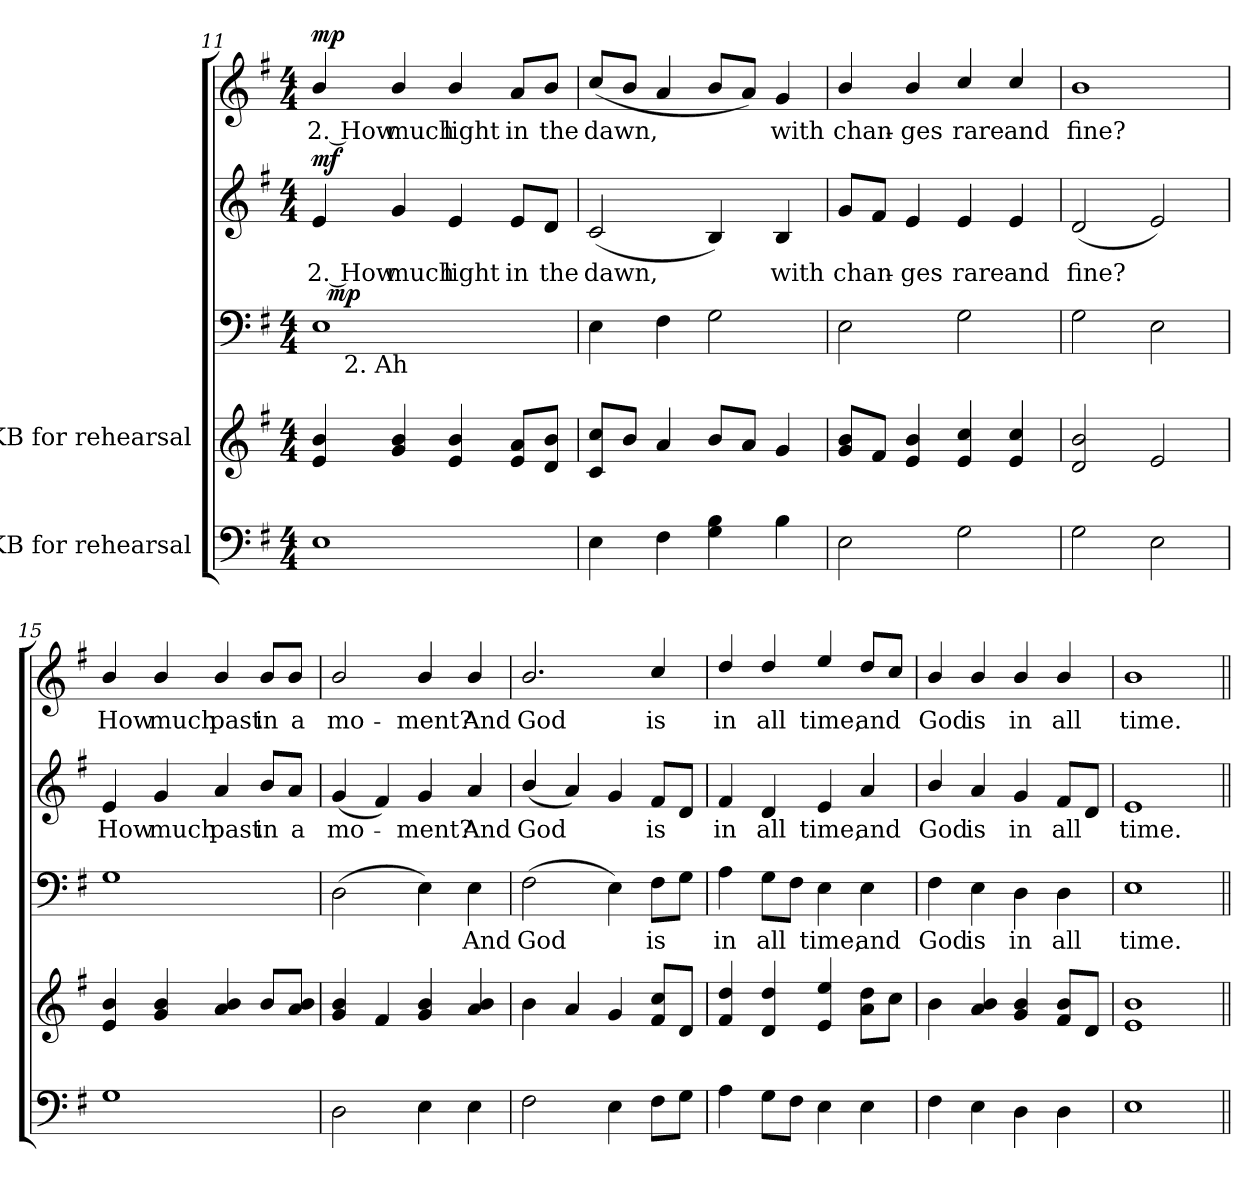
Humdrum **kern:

**kern	**kern	**kern	**text	**dynam	**kern	**text	**dynam	**kern	**text	**dynam
*part5	*part4	*part3	*part3	*part3	*part2	*part2	*part2	*part1	*part1	*part1
*staff5	*staff4	*staff3	*staff3	*staff3	*staff2	*staff2	*staff2	*staff1	*staff1	*staff1
*I"KB for rehearsal	*I"KB for rehearsal	*	*	*	*	*	*	*	*	*
!!LO:PB:g=z
*clefF4	*clefG2	*clefF4	*	*	*clefG2	*	*	*clefG2	*	*
*k[f#]	*k[f#]	*k[f#]	*	*	*k[f#]	*	*	*k[f#]	*	*
*G:	*G:	*G:	*	*	*G:	*	*	*G:	*	*
*M4/4	*M4/4	*M4/4	*	*	*M4/4	*	*	*M4/4	*	*
=11	=11	=11	=11	=11	=11	=11	=11	=11	=11	=11
!	!	!	!	!	!	!LO:LY:b:rj	!LO:DY:a	!	!LO:LY:b:rj	!LO:DY:a
*	*	*^	*	*	*	*	*	*	*	*
*	*	*	*^	*	*	*	*	*	*	*	*
1E	4e/ 4b/	1E	32ryy	16ryy	.	.	4e/	2. How	mf	4b/	2. How	mp
!	!	!	!	!	!	!LO:DY:a	!	!	!	!	!	!
.	.	.	2ryy	.	.	mp	.	.	.	.	.	.
!	!	!	!	!LO:TX:b:t=2. Ah	!	!	!	!	!	!	!	!
.	.	.	.	2...ryy	.	.	.	.	.	.	.	.
!	!	!	!	!	!	!	!	!LO:LY:b	!	!	!LO:LY:b	!
.	4g/ 4b/	.	.	.	.	.	4g/	much	.	4b/	much	.
!	!	!	!	!	!	!	!	!LO:LY:b	!	!	!LO:LY:b	!
.	4e/ 4b/	.	.	.	.	.	4e/	light	.	4b/	light	.
.	.	.	4...ryy	.	.	.	.	.	.	.	.	.
!	!	!	!	!	!	!	!	!LO:LY:b	!	!	!LO:LY:b	!
.	8e/ 8a/L	.	.	.	.	.	8e/L	in	.	8a/L	in	.
!	!	!	!	!	!	!	!	!LO:LY:b	!	!	!LO:LY:b	!
.	8d/ 8b/J	.	.	.	.	.	8d/J	the	.	8b/J	the	.
=12	=12	=12	=12	=12	=12	=12	=12	=12	=12	=12	=12	=12
!	!	!	!	!	!	!	!	!LO:LY:b	!	!	!LO:LY:b	!
*	*	*v	*v	*v	*	*	*	*	*	*	*	*
4E\	8c/ 8cc/L	4E\	.	.	(2c/	dawn,	.	(<8cc/L	dawn,	.
.	8b/J	.	.	.	.	.	.	8b/J	.	.
4F#\	4a/	4F#\	.	.	.	.	.	4a/	.	.
4G\ 4B\	8b/L	2G\	.	.	4B/)	.	.	8b/L	.	.
.	8a/J	.	.	.	.	.	.	8a/J)	.	.
!	!	!	!	!	!	!LO:LY:b	!	!	!LO:LY:b	!
4B\	4g/	.	.	.	4B/	with	.	4g/	with	.
=13	=13	=13	=13	=13	=13	=13	=13	=13	=13	=13
!	!	!	!	!	!	!LO:LY:b	!	!	!LO:LY:b	!
2E\	8g/ 8b/L	2E\	.	.	8g/L	chan-	.	4b/	chan-	.
.	8f#/J	.	.	.	8f#/J	.	.	.	.	.
!	!	!	!	!	!	!LO:LY:b	!	!	!LO:LY:b	!
.	4e/ 4b/	.	.	.	4e/	-ges	.	4b/	-ges	.
!	!	!	!	!	!	!LO:LY:b	!	!	!LO:LY:b	!
2G\	4e/ 4cc/	2G\	.	.	4e/	rare	.	4cc/	rare	.
!	!	!	!	!	!	!LO:LY:b	!	!	!LO:LY:b	!
.	4e/ 4cc/	.	.	.	4e/	and	.	4cc/	and	.
=14	=14	=14	=14	=14	=14	=14	=14	=14	=14	=14
!	!	!	!	!	!	!LO:LY:b	!	!	!LO:LY:b	!
2G\	2d/ 2b/	2G\	.	.	(2d/	fine?	.	1b	fine?	.
2E\	2e/	2E\	.	.	2e/)	.	.	.	.	.
!!LO:LB:g=z
=15	=15	=15	=15	=15	=15	=15	=15	=15	=15	=15
!	!	!	!	!	!	!LO:LY:b	!	!	!LO:LY:b	!
1G	4e/ 4b/	1G	.	.	4e/	How	.	4b/	How	.
!	!	!	!	!	!	!LO:LY:b	!	!	!LO:LY:b	!
.	4g/ 4b/	.	.	.	4g/	much	.	4b/	much	.
!	!	!	!	!	!	!LO:LY:b	!	!	!LO:LY:b	!
.	4a/ 4b/	.	.	.	4a/	past	.	4b/	past	.
!	!	!	!	!	!	!LO:LY:b	!	!	!LO:LY:b	!
.	8b/L	.	.	.	8b/L	in	.	8b/L	in	.
!	!	!	!	!	!	!LO:LY:b	!	!	!LO:LY:b	!
.	8a/ 8b/J	.	.	.	8a/J	a	.	8b/J	a	.
=16	=16	=16	=16	=16	=16	=16	=16	=16	=16	=16
!	!	!	!	!	!	!LO:LY:b	!	!	!LO:LY:b	!
2D\	4g/ 4b/	(>2D\	.	.	(4g/	mo-	.	2b/	mo-	.
.	4f#/	.	.	.	4f#/)	.	.	.	.	.
!	!	!	!	!	!	!LO:LY:b	!	!	!LO:LY:b	!
4E\	4g/ 4b/	4E\)	.	.	4g/	-ment?	.	4b/	-ment?	.
!	!	!	!LO:LY:b	!	!	!LO:LY:b	!	!	!LO:LY:b	!
4E\	4a/ 4b/	4E\	And	.	4a/	And	.	4b/	And	.
=17	=17	=17	=17	=17	=17	=17	=17	=17	=17	=17
!	!	!	!LO:LY:b	!	!	!LO:LY:b	!	!	!LO:LY:b	!
2F#\	4b\	(>2F#\	God	.	(4b/	God	.	2.b/	God	.
.	4a/	.	.	.	4a/)	.	.	.	.	.
4E\	4g/	4E\)	.	.	4g/	.	.	.	.	.
!	!	!	!LO:LY:b	!	!	!LO:LY:b	!	!	!LO:LY:b	!
8F#\L	8f#/ 8cc/L	8F#\L	is	.	8f#/L	is	.	4cc/	is	.
8G\J	8d/J	8G\J	.	.	8d/J	.	.	.	.	.
!!LO:PB:g=z
=18	=18	=18	=18	=18	=18	=18	=18	=18	=18	=18
!	!	!	!LO:LY:b	!	!	!LO:LY:b	!	!	!LO:LY:b	!
4A\	4f#/ 4dd/	4A\	in	.	4f#/	in	.	4dd/	in	.
!	!	!	!LO:LY:b	!	!	!LO:LY:b	!	!	!LO:LY:b	!
8G\L	4d/ 4dd/	8G\L	all	.	4d/	all	.	4dd/	all	.
8F#\J	.	8F#\J	.	.	.	.	.	.	.	.
!	!	!	!LO:LY:b	!	!	!LO:LY:b	!	!	!LO:LY:b	!
4E\	4e/ 4ee/	4E\	time,	.	4e/	time,	.	4ee/	time,	.
!	!	!	!LO:LY:b	!	!	!LO:LY:b	!	!	!LO:LY:b	!
4E\	8a\ 8dd\L	4E\	and	.	4a/	and	.	8dd/L	and	.
.	8cc\J	.	.	.	.	.	.	8cc/J	.	.
=19	=19	=19	=19	=19	=19	=19	=19	=19	=19	=19
!	!	!	!LO:LY:b	!	!	!LO:LY:b	!	!	!LO:LY:b	!
4F#\	4b\	4F#\	God	.	4b/	God	.	4b/	God	.
!	!	!	!LO:LY:b	!	!	!LO:LY:b	!	!	!LO:LY:b	!
4E\	4a/ 4b/	4E\	is	.	4a/	is	.	4b/	is	.
!	!	!	!LO:LY:b	!	!	!LO:LY:b	!	!	!LO:LY:b	!
4D\	4g/ 4b/	4D\	in	.	4g/	in	.	4b/	in	.
!	!	!	!LO:LY:b	!	!	!LO:LY:b	!	!	!LO:LY:b	!
4D\	8f#/ 8b/L	4D\	all	.	8f#/L	all	.	4b/	all	.
.	8d/J	.	.	.	8d/J	.	.	.	.	.
=20	=20	=20	=20	=20	=20	=20	=20	=20	=20	=20
!	!	!	!LO:LY:b	!	!	!LO:LY:b	!	!	!LO:LY:b	!
1E	1e 1b	1E	time.	.	1e	time.	.	1b	time.	.
=||	=||	=||	=||	=||	=||	=||	=||	=||	=||	=||
*-	*-	*-	*-	*-	*-	*-	*-	*-	*-	*-
